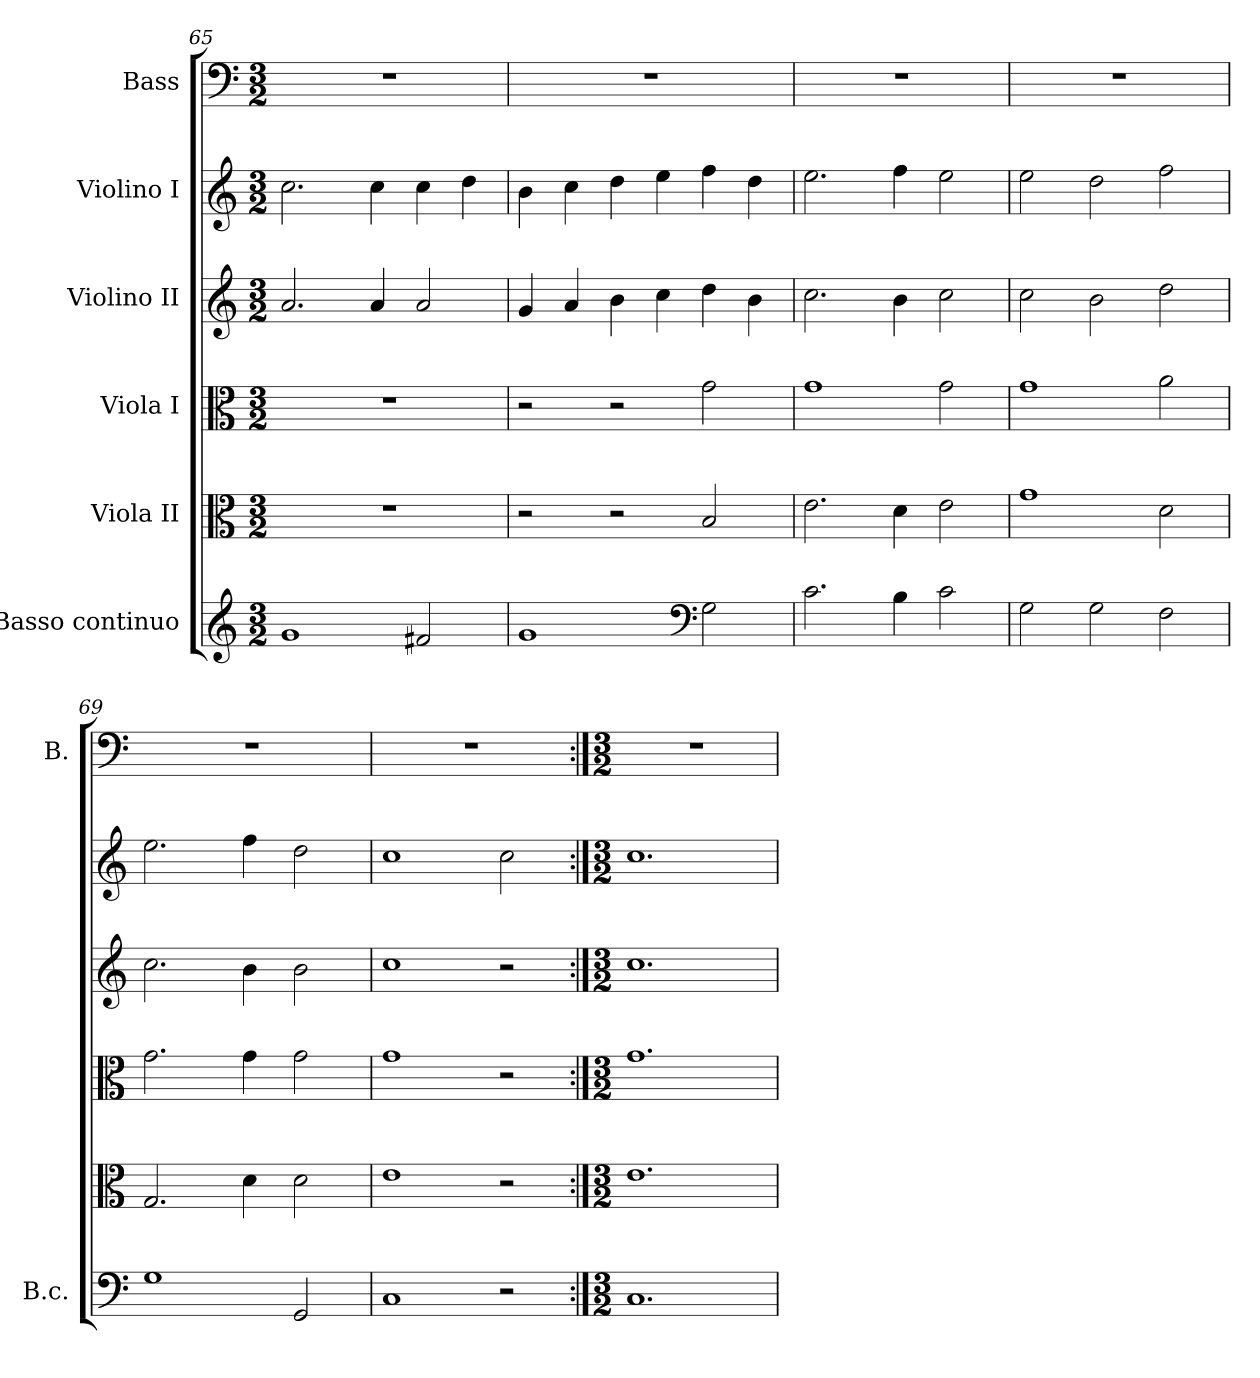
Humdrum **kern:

**kern	**kern	**kern	**kern	**kern	**kern
*part6	*part5	*part4	*part3	*part2	*part1
*staff6	*staff5	*staff4	*staff3	*staff2	*staff1
*I"Basso continuo	*I"Viola II	*I"Viola I	*I"Violino II	*I"Violino I	*I"Bass
*I'B.c.	*	*	*	*	*I'B.
*clefG2	*clefC3	*clefC3	*clefG2	*clefG2	*clefF4
*k[]	*k[]	*k[]	*k[]	*k[]	*k[]
*M3/2	*M3/2	*M3/2	*M3/2	*M3/2	*M3/2
=65	=65	=65	=65	=65	=65
1g	1.r	1.r	2.a/	2.cc\	1.r
.	.	.	4a/	4cc\	.
2f#X/	.	.	2a/	4cc\	.
.	.	.	.	4dd\	.
=66	=66	=66	=66	=66	=66
1g	2r	2r	4g/	4b\	1.r
.	.	.	4a/	4cc\	.
.	2r	2r	4b\	4dd\	.
.	.	.	4cc\	4ee\	.
*clefF4	*	*	*	*	*
2G\	2B/	2g\	4dd\	4ff\	.
.	.	.	4b\	4dd\	.
=67	=67	=67	=67	=67	=67
2.c\	2.e\	1g	2.cc\	2.ee\	1.r
4B\	4d\	.	4b\	4ff\	.
2c\	2e\	2g\	2cc\	2ee\	.
=68	=68	=68	=68	=68	=68
2G\	1g	1g	2cc\	2ee\	1.r
2G\	.	.	2b\	2dd\	.
2F\	2d\	2a\	2dd\	2ff\	.
=69	=69	=69	=69	=69	=69
1G	2.G/	2.g\	2.cc\	2.ee\	1.r
.	4d\	4g\	4b\	4ff\	.
2GG/	2d\	2g\	2b\	2dd\	.
=70	=70	=70	=70	=70	=70
1C	1e	1g	1cc	1cc	1.r
2r	2r	2r	2r	2cc\	.
=71:|!	=71:|!	=71:|!	=71:|!	=71:|!	=71:|!
*M3/2	*M3/2	*M3/2	*M3/2	*M3/2	*M3/2
1.C	1.e	1.g	1.cc	1.cc	1.r
=	=	=	=	=	=
*-	*-	*-	*-	*-	*-
